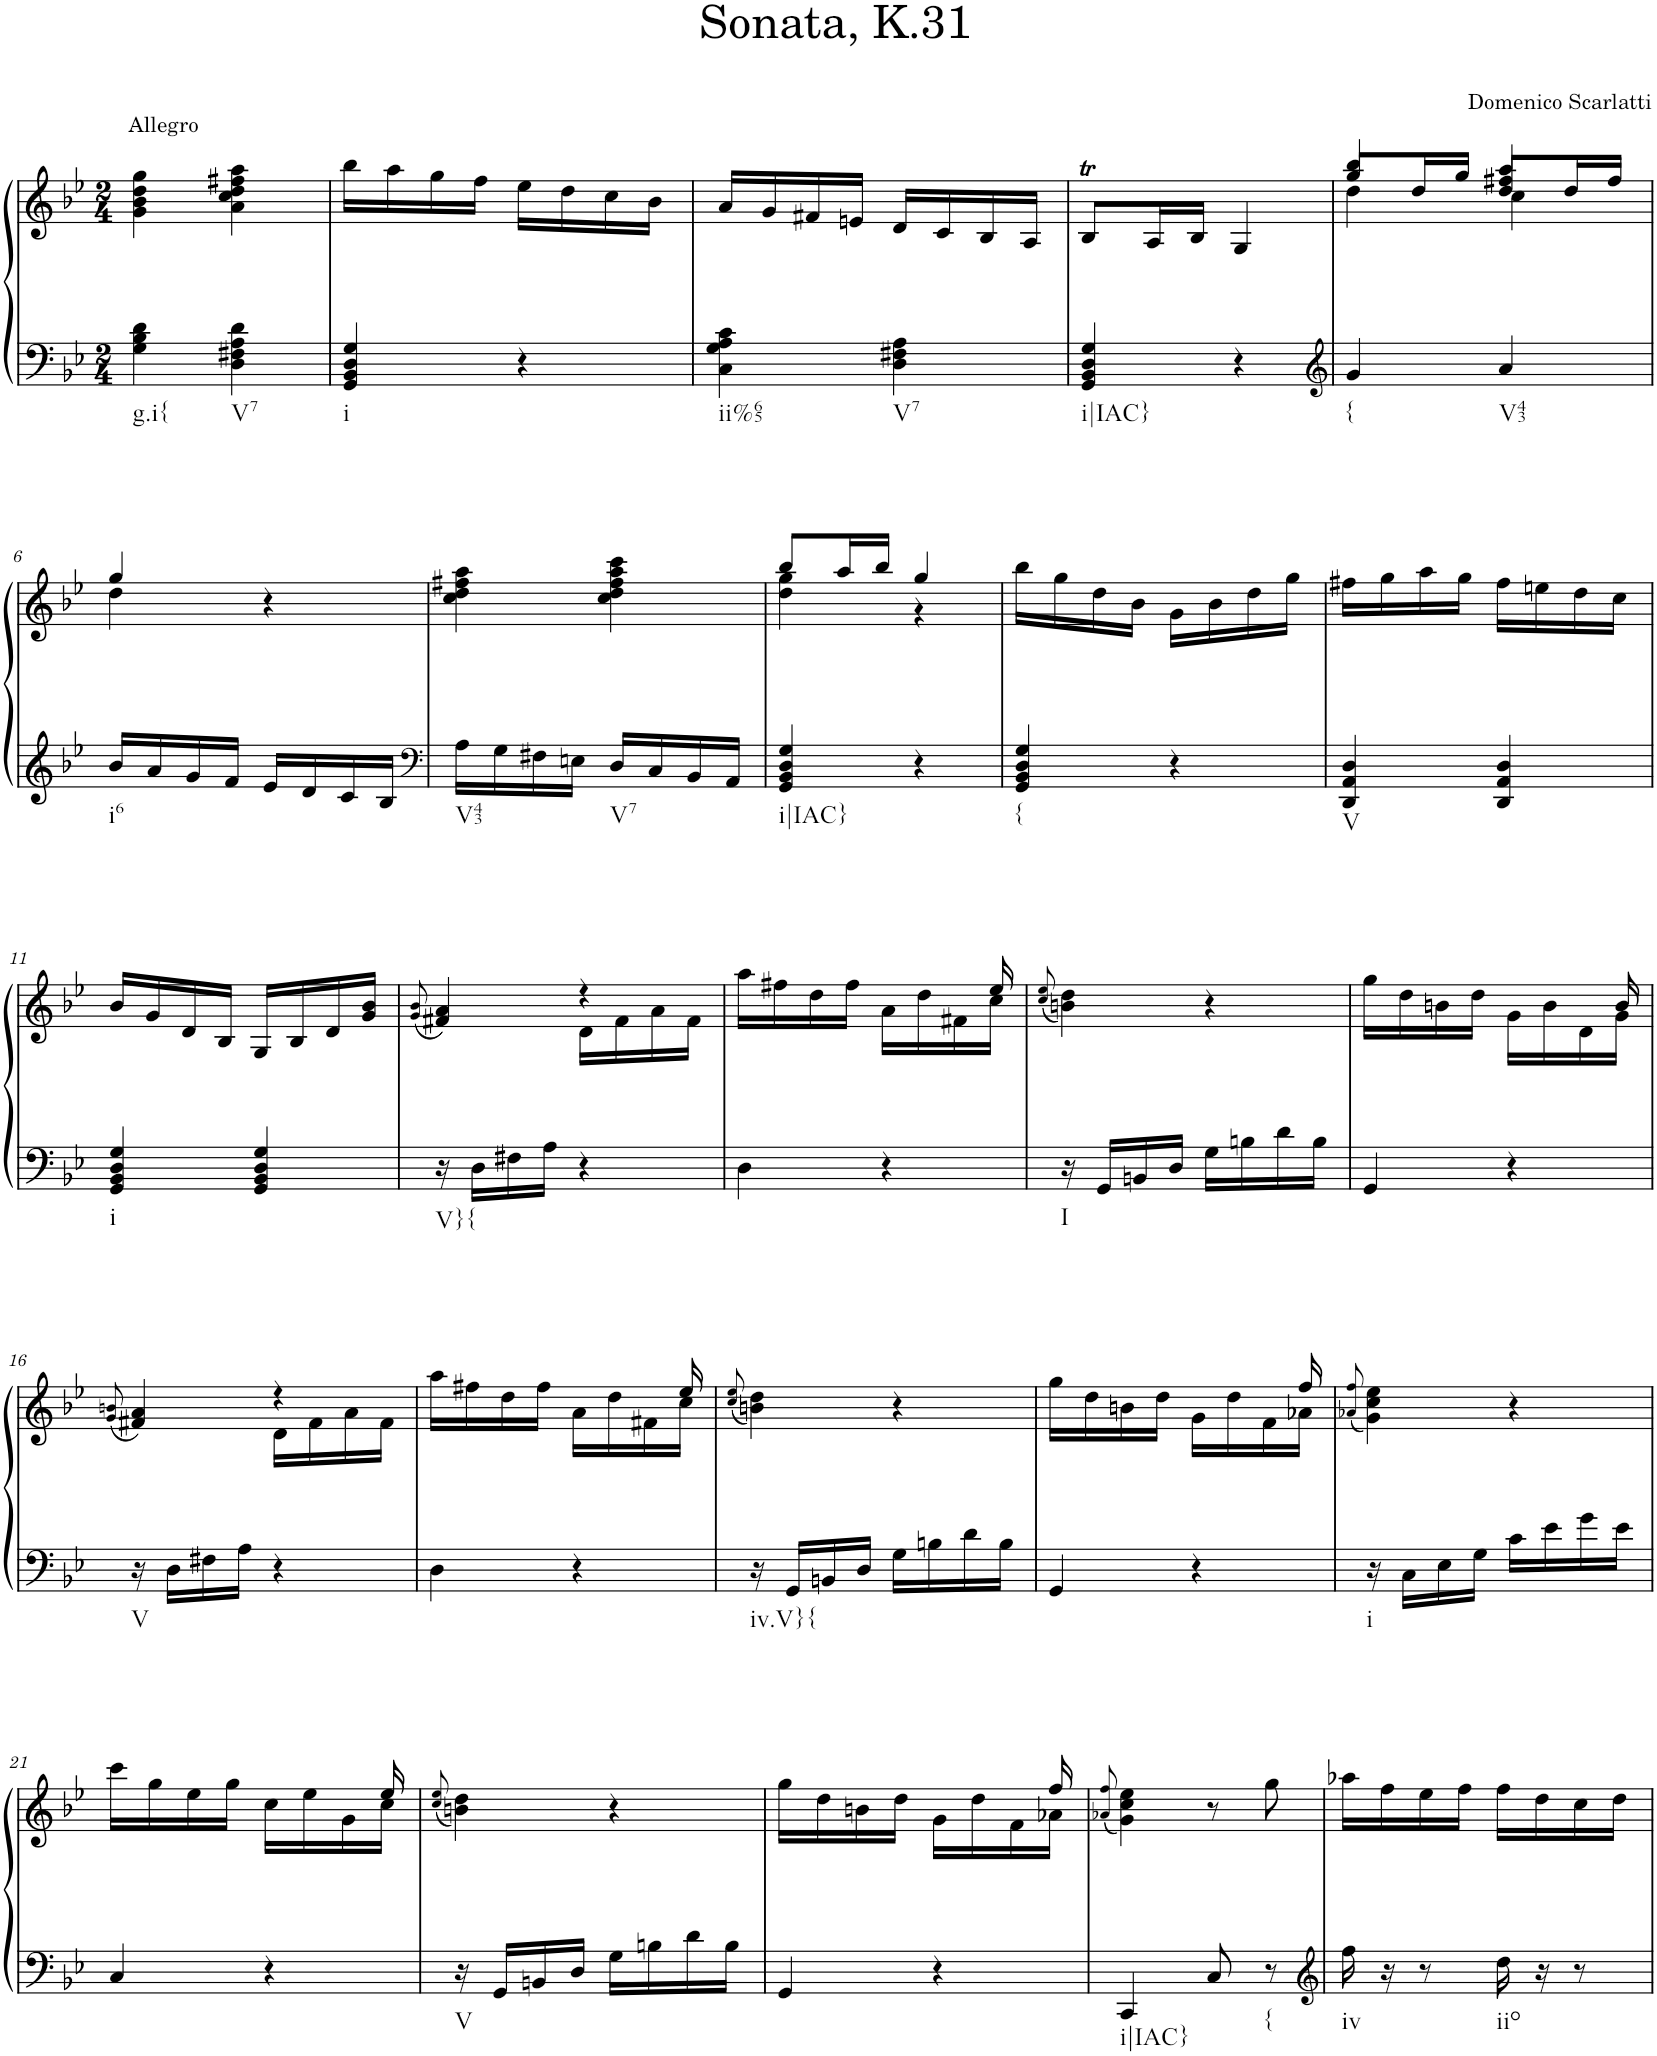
**kern	**kern
*part1	*part1
*staff2	*staff1
*I"Piano	*
*I'Pno.	*
*clefF4	*clefG2
*k[b-e-]	*k[b-e-]
*M2/4	*M2/4
=1	=1
!	!LO:TX:a:t=Allegro
!LO:TX:b:t=g.i{	!
4G\ 4B-\ 4d\	4g\ 4b-\ 4dd\ 4gg\
!LO:TX:b:t=V7	!
4D\ 4F#X\ 4A\ 4d\	4a\ 4cc\ 4dd\ 4ff#X\ 4aa\
=2	=2
!LO:TX:b:t=i	!
4GG/ 4BB-/ 4D/ 4G/	16bb-\LL
.	16aa\
.	16gg\
.	16ff\JJ
4r	16ee-\LL
.	16dd\
.	16cc\
.	16b-\JJ
=3	=3
!LO:TX:b:t=ii%65	!
4C\ 4G\ 4A\ 4c\	16a/LL
.	16g/
.	16f#X/
.	16en/JJ
!LO:TX:b:t=V7	!
4D\ 4F#X\ 4A\	16d/LL
.	16c/
.	16B-/
.	16A/JJ
=4	=4
!LO:TX:b:t=i|IAC}	!
4GG/ 4BB-/ 4D/ 4G/	8B-T/L
.	16A/L
.	16B-/JJ
4r	4G/
=5	=5
*clefG2	*
*	*^
*	*	*^
!LO:TX:b:t={	!	!	!
4g/	8gg/L	4dd\	4bb-/
.	16dd/L	.	.
.	16gg/JJ	.	.
!LO:TX:b:t=V43	!	!	!
4a/	8dd/ 8ff#X/L	4cc\	4aa/
.	16dd/L	.	.
.	16ff#/JJ	.	.
*	*	*v	*v
!!LO:LB:g=z
=6	=6	=6
!LO:TX:b:t=i6	!	!
16b-/LL	4gg/	4dd\
16a/	.	.
16g/	.	.
16f/JJ	.	.
16e-/LL	4r	4ryy
16d/	.	.
16c/	.	.
16B-/JJ	.	.
*	*v	*v
=7	=7
*clefF4	*
!LO:TX:b:t=V43	!
16A\LL	4cc\ 4dd\ 4ff#X\ 4aa\
16G\	.
16F#X\	.
16En\JJ	.
!LO:TX:b:t=V7	!
16D/LL	4cc\ 4dd\ 4ff#\ 4aa\ 4ccc\
16C/	.
16BB-/	.
16AA/JJ	.
=8	=8
*	*^
!LO:TX:b:t=i|IAC}	!	!
4GG/ 4BB-/ 4D/ 4G/	8bb-/L	4dd\ 4gg\
.	16aa/L	.
.	16bb-/JJ	.
4r	4gg/	4r
=9	=9	=9
!LO:TX:b:t={	!	!
*	*v	*v
4GG/ 4BB-/ 4D/ 4G/	16bb-\LL
.	16gg\
.	16dd\
.	16b-\JJ
4r	16g\LL
.	16b-\
.	16dd\
.	16gg\JJ
=10	=10
!LO:TX:b:t=V	!
4DD/ 4AA/ 4D/	16ff#X\LL
.	16gg\
.	16aa\
.	16gg\JJ
4DD/ 4AA/ 4D/	16ff#\LL
.	16een\
.	16dd\
.	16cc\JJ
!!LO:LB:g=z
=11	=11
!LO:TX:b:t=i	!
4GG/ 4BB-/ 4D/ 4G/	16b-/LL
.	16g/
.	16d/
.	16B-/JJ
4GG/ 4BB-/ 4D/ 4G/	16G/LL
.	16B-/
.	16d/
.	16g/ 16b-/JJ
=12	=12
.	(8qg/ 8qb-/
*	*^
!LO:TX:b:t=V}{	!	!
16r	4f#X/ 4a/)	4ryy
16D\LL	.	.
16F#X\	.	.
16A\JJ	.	.
4r	4r	16d\LL
.	.	16f#\
.	.	16a\
.	.	16f#\JJ
=13	=13	=13
4D\	16aa\LL	4ryy
.	16ff#X\	.
.	16dd\	.
.	16ff#\JJ	.
4r	8.ryy	16a\LL
.	.	16dd\
.	.	16f#X\
.	16ee-/	16cc\JJ
*	*v	*v
=14	=14
.	(8qcc/ 8qee-/
!LO:TX:b:t=I	!
16r	4bn\ 4dd\)
16GG/LL	.
16BBn/	.
16D/JJ	.
16G\LL	4r
16Bn\	.
16d\	.
16B\JJ	.
=15	=15
*	*^
4GG/	16gg\LL	4ryy
.	16dd\	.
.	16bn\	.
.	16dd\JJ	.
4r	8.ryy	16g\LL
.	.	16b\
.	.	16d\
.	16b/	16g\JJ
!!LO:LB:g=z	!!
=16	=16	=16
.	(8qg/ 8qbn/	.
!LO:TX:b:t=V	!	!
16r	4f#X/ 4a/)	4ryy
16D\LL	.	.
16F#X\	.	.
16A\JJ	.	.
4r	4r	16d\LL
.	.	16f#\
.	.	16a\
.	.	16f#\JJ
=17	=17	=17
4D\	16aa\LL	4ryy
.	16ff#X\	.
.	16dd\	.
.	16ff#\JJ	.
4r	8.ryy	16a\LL
.	.	16dd\
.	.	16f#X\
.	16ee-/	16cc\JJ
*	*v	*v
=18	=18
.	(8qcc/ 8qee-/
!LO:TX:b:t=iv.V}{	!
16r	4bn\ 4dd\)
16GG/LL	.
16BBn/	.
16D/JJ	.
16G\LL	4r
16Bn\	.
16d\	.
16B\JJ	.
=19	=19
*	*^
4GG/	16gg\LL	4ryy
.	16dd\	.
.	16bn\	.
.	16dd\JJ	.
4r	8.ryy	16g\LL
.	.	16dd\
.	.	16f\
.	16ff/	16a-X\JJ
*	*v	*v
=20	=20
.	(8qa-X/ 8qff/
!LO:TX:b:t=i	!
16r	4g\ 4cc\ 4ee-\)
16C\LL	.
16E-\	.
16G\JJ	.
16c\LL	4r
16e-\	.
16g\	.
16e-\JJ	.
!!LO:LB:g=z
=21	=21
*	*^
4C/	16ccc\LL	4ryy
.	16gg\	.
.	16ee-\	.
.	16gg\JJ	.
4r	8.ryy	16cc\LL
.	.	16ee-\
.	.	16g\
.	16ee-/	16cc\JJ
*	*v	*v
=22	=22
.	(8qcc/ 8qee-/
!LO:TX:b:t=V	!
16r	4bn\ 4dd\)
16GG/LL	.
16BBn/	.
16D/JJ	.
16G\LL	4r
16Bn\	.
16d\	.
16B\JJ	.
=23	=23
*	*^
4GG/	16gg\LL	4ryy
.	16dd\	.
.	16bn\	.
.	16dd\JJ	.
4r	8.ryy	16g\LL
.	.	16dd\
.	.	16f\
.	16ff/	16a-X\JJ
*	*v	*v
=24	=24
.	(8qa-X/ 8qff/
!LO:TX:b:t=i|IAC}	!
4CC/	4g\ 4cc\ 4ee-\)
8C/	8r
!LO:TX:b:t={	!
8r	8gg\
=25	=25
*clefG2	*
!LO:TX:b:t=iv	!
16ff\	16aa-X\LL
16r	16ff\
8r	16ee-\
.	16ff\JJ
!LO:TX:b:t=iio	!
16dd\	16ff\LL
16r	16dd\
8r	16cc\
.	16dd\JJ
=	=
*-	*-
